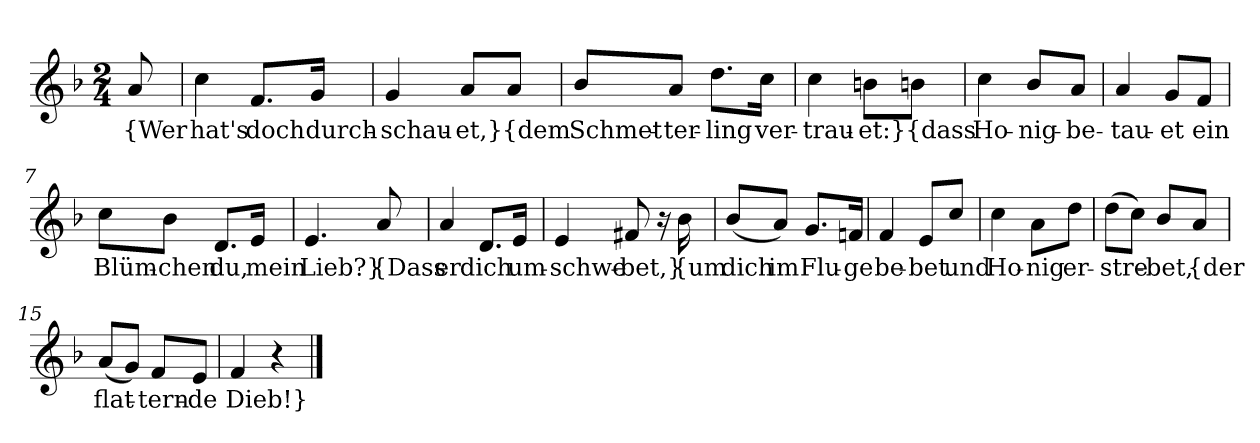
**kern	**text
*part1	*part1
*staff1	*staff1
*clefG2	*
*k[b-]	*
*M2/4	*
=	=
8a	{Wer
=1	=1
4cc	hat's
8.f/L	doch
16g/Jk	durch-
=2	=2
4g	-schau-
8a/L	-et,}
8a/J	{dem
=3	=3
8b-/L	Schmet-
8a/J	-ter-
8.dd\L	-ling
16cc\Jk	ver-
=4	=4
4cc	-trau-
8bn\L	-et:}
8bn\J	{dass
=5	=5
4cc	Ho-
8b-/L	-nig-
8a/J	-be-
=6	=6
4a	-tau-
8g/L	-et
8f/J	ein
=7	=7
8cc\L	Blüm-
8b-\J	-chen
8.d/L	du,
16e/Jk	mein
=8	=8
4.e	Lieb?}
8a	{Dass
=9	=9
4a	er
8.d/L	dich
16e/Jk	um-
=10	=10
4e	-schwe-
8f#X	-bet,}
16r	.
16b-	{um
=11	=11
(8b-/L	dich
8a/J)	im
8.g/L	Flu-
16fn/Jk	-ge
=12	=12
4f	be-
8e/L	-bet
8cc/J	und
=13	=13
4cc	Ho-
8a\L	-nig
8dd\J	er-
=14	=14
(8dd\L	-stre-
8cc\J)	.
8b-/L	-bet,
8a/J	{der
=15	=15
(8a/L	flat-
8g/J)	.
8f/L	-tern-
8e/J	-de
=16	=16
4f	Dieb!}
4r	.
==	==
*-	*-
